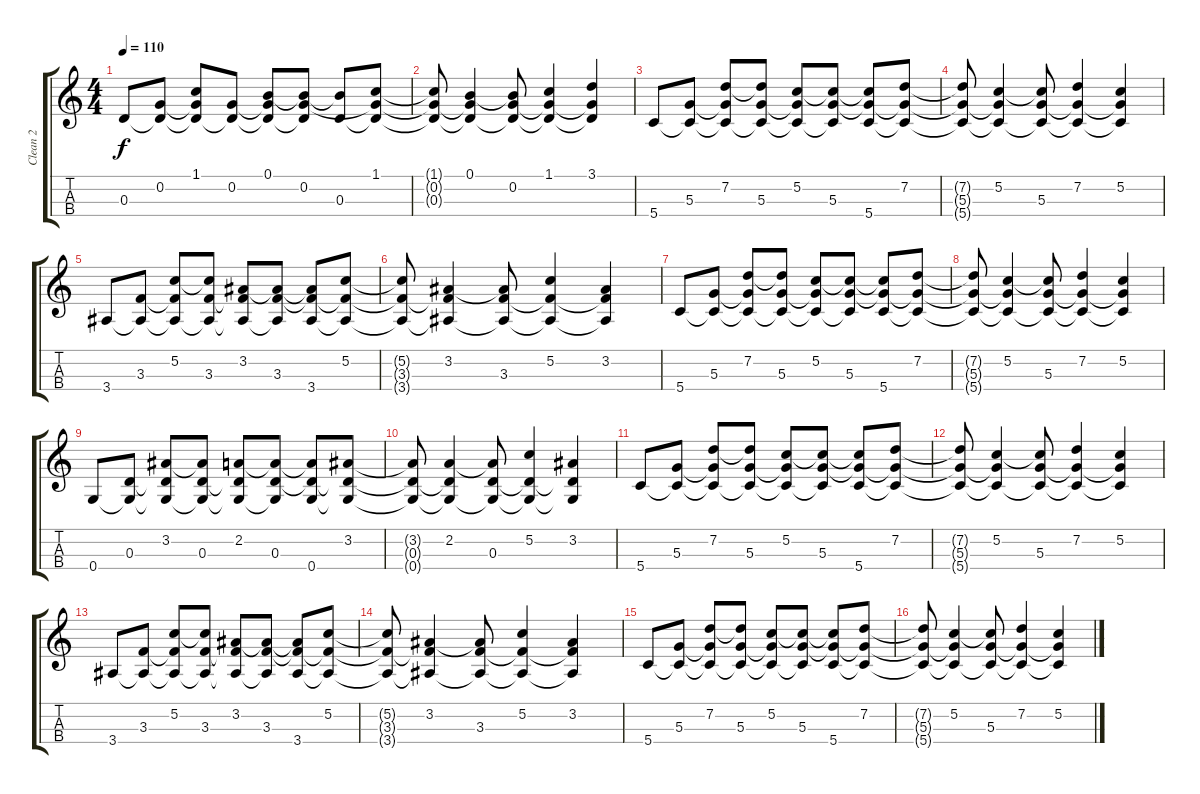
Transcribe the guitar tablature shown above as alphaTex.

\track ("Clean 2" "Clean 2") {instrument acousticguitarsteel}
\staff {score tabs}
\tuning (B3 G3 D3 G2) {hide}
\ts (4 4)
\tempo 110
\clef g2
\ks c
0.3.8{dy f} (0.2 0.3{t}).8 (1.1 0.2{t} 0.3{t}).8 (0.2 0.3{t}).8 (0.1 0.2{t} 0.3{t}).8 (0.1{t} 0.2 0.3{t}).8 (0.1{t} 0.3).8 (1.1 0.2{t} 0.3{t}).8 |
(1.1{t} 0.2{t} 0.3{t}).8 (0.1 0.2{t} 0.3{t}).4 (0.1{t} 0.2 0.3{t}).8 (1.1 0.2{t} 0.3{t}).4 (3.1 0.2{t} 0.3{t}).4 |
5.4.8 (5.3 5.4{t}).8 (7.2 5.3{t} 5.4{t}).8 (7.2{t} 5.3 5.4{t}).8 (5.2 5.3{t} 5.4{t}).8 (5.2{t} 5.3 5.4{t}).8 (5.2{t} 5.3{t} 5.4).8 (7.2 5.3{t} 5.4{t}).8 |
(7.2{t} 5.3{t} 5.4{t}).8 (5.2 5.3{t} 5.4{t}).4 (5.2{t} 5.3 5.4{t}).8 (7.2 5.3{t} 5.4{t}).4 (5.2 5.3{t} 5.4{t}).4 |
3.4.8 (3.3 3.4{t}).8 (5.2 3.3{t} 3.4{t}).8 (5.2{t} 3.3 3.4{t}).8 (3.2 3.3{t} 3.4{t}).8 (3.2{t} 3.3 3.4{t}).8 (3.2{t} 3.3{t} 3.4).8 (5.2 3.3{t} 3.4{t}).8 |
(5.2{t} 3.3{t} 3.4{t}).8 (3.2 3.3{t} 3.4{t}).4 (3.2{t} 3.3 3.4{t}).8 (5.2 3.3{t} 3.4{t}).4 (3.2 3.3{t} 3.4{t}).4 |
5.4.8 (5.3 5.4{t}).8 (7.2 5.3{t} 5.4{t}).8 (7.2{t} 5.3 5.4{t}).8 (5.2 5.3{t} 5.4{t}).8 (5.2{t} 5.3 5.4{t}).8 (5.2{t} 5.3{t} 5.4).8 (7.2 5.3{t} 5.4{t}).8 |
(7.2{t} 5.3{t} 5.4{t}).8 (5.2 5.3{t} 5.4{t}).4 (5.2{t} 5.3 5.4{t}).8 (7.2 5.3{t} 5.4{t}).4 (5.2 5.3{t} 5.4{t}).4 |
0.4.8 (0.3 0.4{t}).8 (3.2 0.3{t} 0.4{t}).8 (3.2{t} 0.3 0.4{t}).8 (2.2 0.3{t} 0.4{t}).8 (2.2{t} 0.3 0.4{t}).8 (2.2{t} 0.3{t} 0.4).8 (3.2 0.3{t} 0.4{t}).8 |
(3.2{t} 0.3{t} 0.4{t}).8 (2.2 0.3{t} 0.4{t}).4 (2.2{t} 0.3 0.4{t}).8 (5.2 0.3{t} 0.4{t}).4 (3.2 0.3{t} 0.4{t}).4 |
5.4.8 (5.3 5.4{t}).8 (7.2 5.3{t} 5.4{t}).8 (7.2{t} 5.3 5.4{t}).8 (5.2 5.3{t} 5.4{t}).8 (5.2{t} 5.3 5.4{t}).8 (5.2{t} 5.3{t} 5.4).8 (7.2 5.3{t} 5.4{t}).8 |
(7.2{t} 5.3{t} 5.4{t}).8 (5.2 5.3{t} 5.4{t}).4 (5.2{t} 5.3 5.4{t}).8 (7.2 5.3{t} 5.4{t}).4 (5.2 5.3{t} 5.4{t}).4 |
3.4.8 (3.3 3.4{t}).8 (5.2 3.3{t} 3.4{t}).8 (5.2{t} 3.3 3.4{t}).8 (3.2 3.3{t} 3.4{t}).8 (3.2{t} 3.3 3.4{t}).8 (3.2{t} 3.3{t} 3.4).8 (5.2 3.3{t} 3.4{t}).8 |
(5.2{t} 3.3{t} 3.4{t}).8 (3.2 3.3{t} 3.4{t}).4 (3.2{t} 3.3 3.4{t}).8 (5.2 3.3{t} 3.4{t}).4 (3.2 3.3{t} 3.4{t}).4 |
5.4.8 (5.3 5.4{t}).8 (7.2 5.3{t} 5.4{t}).8 (7.2{t} 5.3 5.4{t}).8 (5.2 5.3{t} 5.4{t}).8 (5.2{t} 5.3 5.4{t}).8 (5.2{t} 5.3{t} 5.4).8 (7.2 5.3{t} 5.4{t}).8 |
(7.2{t} 5.3{t} 5.4{t}).8 (5.2 5.3{t} 5.4{t}).4 (5.2{t} 5.3 5.4{t}).8 (7.2 5.3{t} 5.4{t}).4 (5.2 5.3{t} 5.4{t}).4
